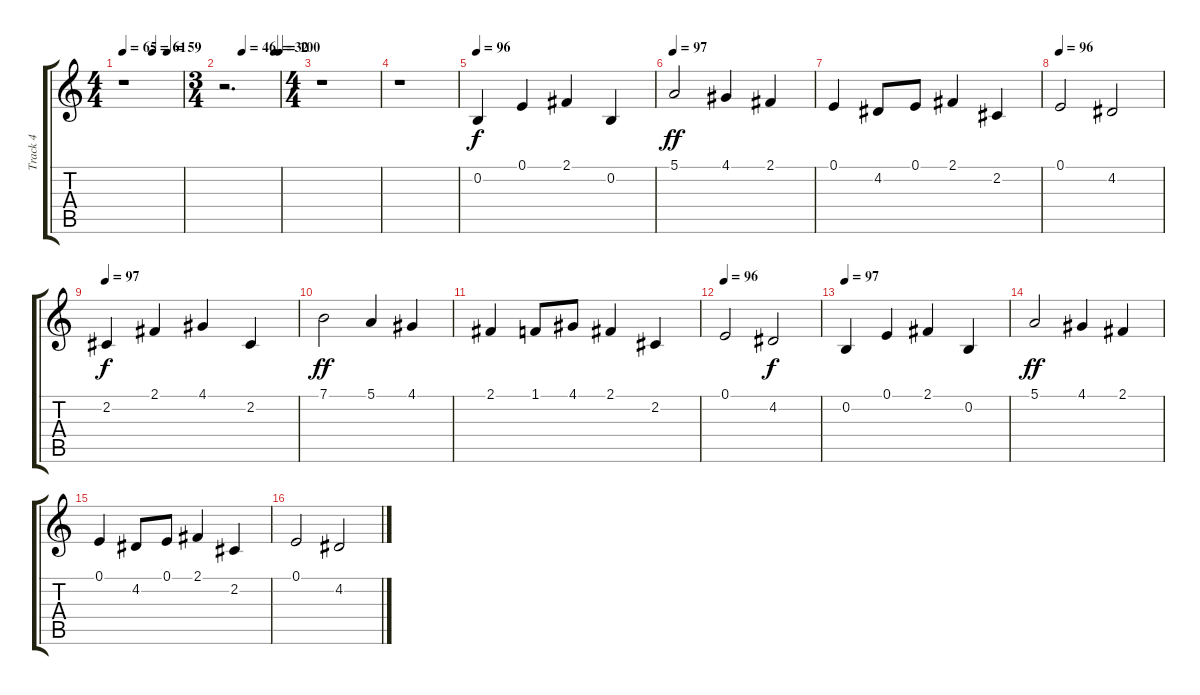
\track ("Track 4" "Track 4") {instrument stringensemble1}
\staff {score tabs}
\tuning (E4 B3 G3 D3 A2 E2) {hide}
\ts (4 4)
\tempo 65
\tempo (61 0.5)
\tempo (59 0.75)
\clef g2
\ks c
r.1{dy f} |
\ts (3 4)
\tempo (46 0.3333333333333333)
\tempo (32 0.9166666666666666)
\tempo (100 1)
r.2{d} |
\ts (4 4)
r.1 |
r.1 |
\tempo 96
0.2.4{volume 12 instrument stringensemble1} 0.1.4 2.1.4 0.2.4 |
\tempo 97
5.1.2{dy ff} 4.1.4 2.1.4 |
0.1.4 4.2.8 0.1.8 2.1.4 2.2.4 |
\tempo 96
0.1.2 4.2.2 |
\tempo 97
2.2.4{dy f} 2.1.4 4.1.4 2.2.4 |
7.1.2{dy ff} 5.1.4 4.1.4 |
2.1.4 1.1.8 4.1.8 2.1.4 2.2.4 |
\tempo 96
0.1.2 4.2.2{dy f} |
\tempo 97
0.2.4 0.1.4 2.1.4 0.2.4 |
5.1.2{dy ff} 4.1.4 2.1.4 |
0.1.4 4.2.8 0.1.8 2.1.4 2.2.4 |
0.1.2 4.2.2
